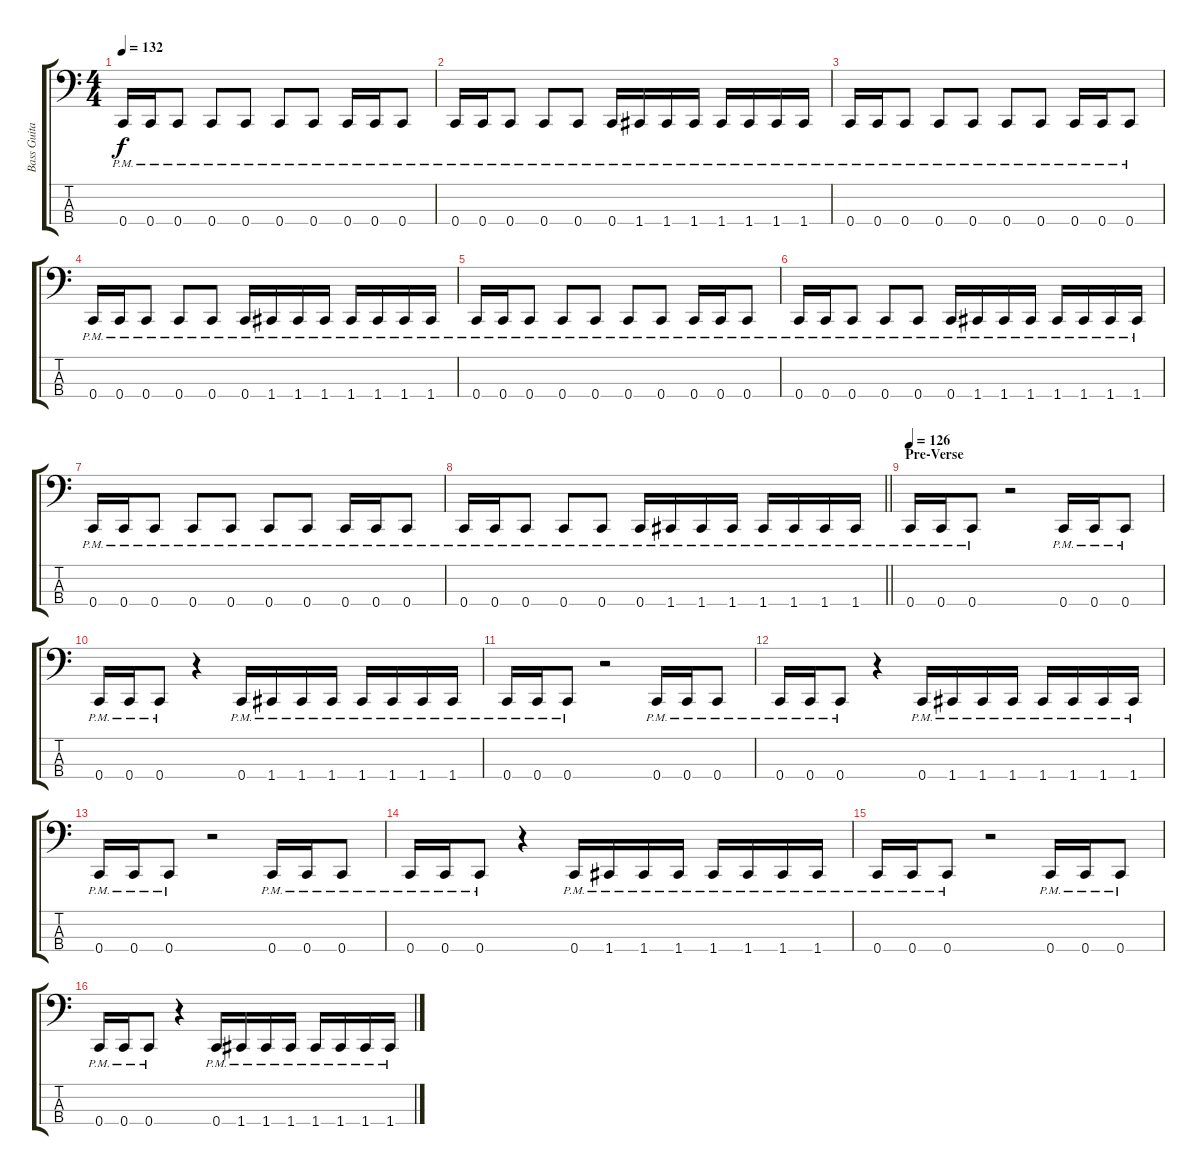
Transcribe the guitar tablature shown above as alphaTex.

\track ("Bass Guitar" "Bass Guita") {instrument electricbasspick}
\staff {score tabs}
\tuning (F2 C2 G1 C1) {hide}
\ts (4 4)
\tempo 132
\clef f4
\ks c
0.4{pm}.16{dy f} 0.4{pm}.16 0.4{pm}.8 0.4{pm}.8 0.4{pm}.8 0.4{pm}.8 0.4{pm}.8 0.4{pm}.16 0.4{pm}.16 0.4{pm}.8 |
0.4{pm}.16 0.4{pm}.16 0.4{pm}.8 0.4{pm}.8 0.4{pm}.8 0.4{pm}.16 1.4{pm}.16 1.4{pm}.16 1.4{pm}.16 1.4{pm}.16 1.4{pm}.16 1.4{pm}.16 1.4{pm}.16 |
0.4{pm}.16 0.4{pm}.16 0.4{pm}.8 0.4{pm}.8 0.4{pm}.8 0.4{pm}.8 0.4{pm}.8 0.4{pm}.16 0.4{pm}.16 0.4{pm}.8 |
0.4{pm}.16 0.4{pm}.16 0.4{pm}.8 0.4{pm}.8 0.4{pm}.8 0.4{pm}.16 1.4{pm}.16 1.4{pm}.16 1.4{pm}.16 1.4{pm}.16 1.4{pm}.16 1.4{pm}.16 1.4{pm}.16 |
0.4{pm}.16 0.4{pm}.16 0.4{pm}.8 0.4{pm}.8 0.4{pm}.8 0.4{pm}.8 0.4{pm}.8 0.4{pm}.16 0.4{pm}.16 0.4{pm}.8 |
0.4{pm}.16 0.4{pm}.16 0.4{pm}.8 0.4{pm}.8 0.4{pm}.8 0.4{pm}.16 1.4{pm}.16 1.4{pm}.16 1.4{pm}.16 1.4{pm}.16 1.4{pm}.16 1.4{pm}.16 1.4{pm}.16 |
0.4{pm}.16 0.4{pm}.16 0.4{pm}.8 0.4{pm}.8 0.4{pm}.8 0.4{pm}.8 0.4{pm}.8 0.4{pm}.16 0.4{pm}.16 0.4{pm}.8 |
\barLineRight lightlight
0.4{pm}.16 0.4{pm}.16 0.4{pm}.8 0.4{pm}.8 0.4{pm}.8 0.4{pm}.16 1.4{pm}.16 1.4{pm}.16 1.4{pm}.16 1.4{pm}.16 1.4{pm}.16 1.4{pm}.16 1.4{pm}.16 |
\section ("" "Pre-Verse")
\tempo 126
0.4{pm}.16 0.4{pm}.16 0.4{pm}.8 r.2 0.4{pm}.16 0.4{pm}.16 0.4{pm}.8 |
0.4{pm}.16 0.4{pm}.16 0.4{pm}.8 r.4 0.4{pm}.16 1.4{pm}.16 1.4{pm}.16 1.4{pm}.16 1.4{pm}.16 1.4{pm}.16 1.4{pm}.16 1.4{pm}.16 |
0.4{pm}.16 0.4{pm}.16 0.4{pm}.8 r.2 0.4{pm}.16 0.4{pm}.16 0.4{pm}.8 |
0.4{pm}.16 0.4{pm}.16 0.4{pm}.8 r.4 0.4{pm}.16 1.4{pm}.16 1.4{pm}.16 1.4{pm}.16 1.4{pm}.16 1.4{pm}.16 1.4{pm}.16 1.4{pm}.16 |
0.4{pm}.16 0.4{pm}.16 0.4{pm}.8 r.2 0.4{pm}.16 0.4{pm}.16 0.4{pm}.8 |
0.4{pm}.16 0.4{pm}.16 0.4{pm}.8 r.4 0.4{pm}.16 1.4{pm}.16 1.4{pm}.16 1.4{pm}.16 1.4{pm}.16 1.4{pm}.16 1.4{pm}.16 1.4{pm}.16 |
0.4{pm}.16 0.4{pm}.16 0.4{pm}.8 r.2 0.4{pm}.16 0.4{pm}.16 0.4{pm}.8 |
0.4{pm}.16 0.4{pm}.16 0.4{pm}.8 r.4 0.4{pm}.16 1.4{pm}.16 1.4{pm}.16 1.4{pm}.16 1.4{pm}.16 1.4{pm}.16 1.4{pm}.16 1.4{pm}.16
